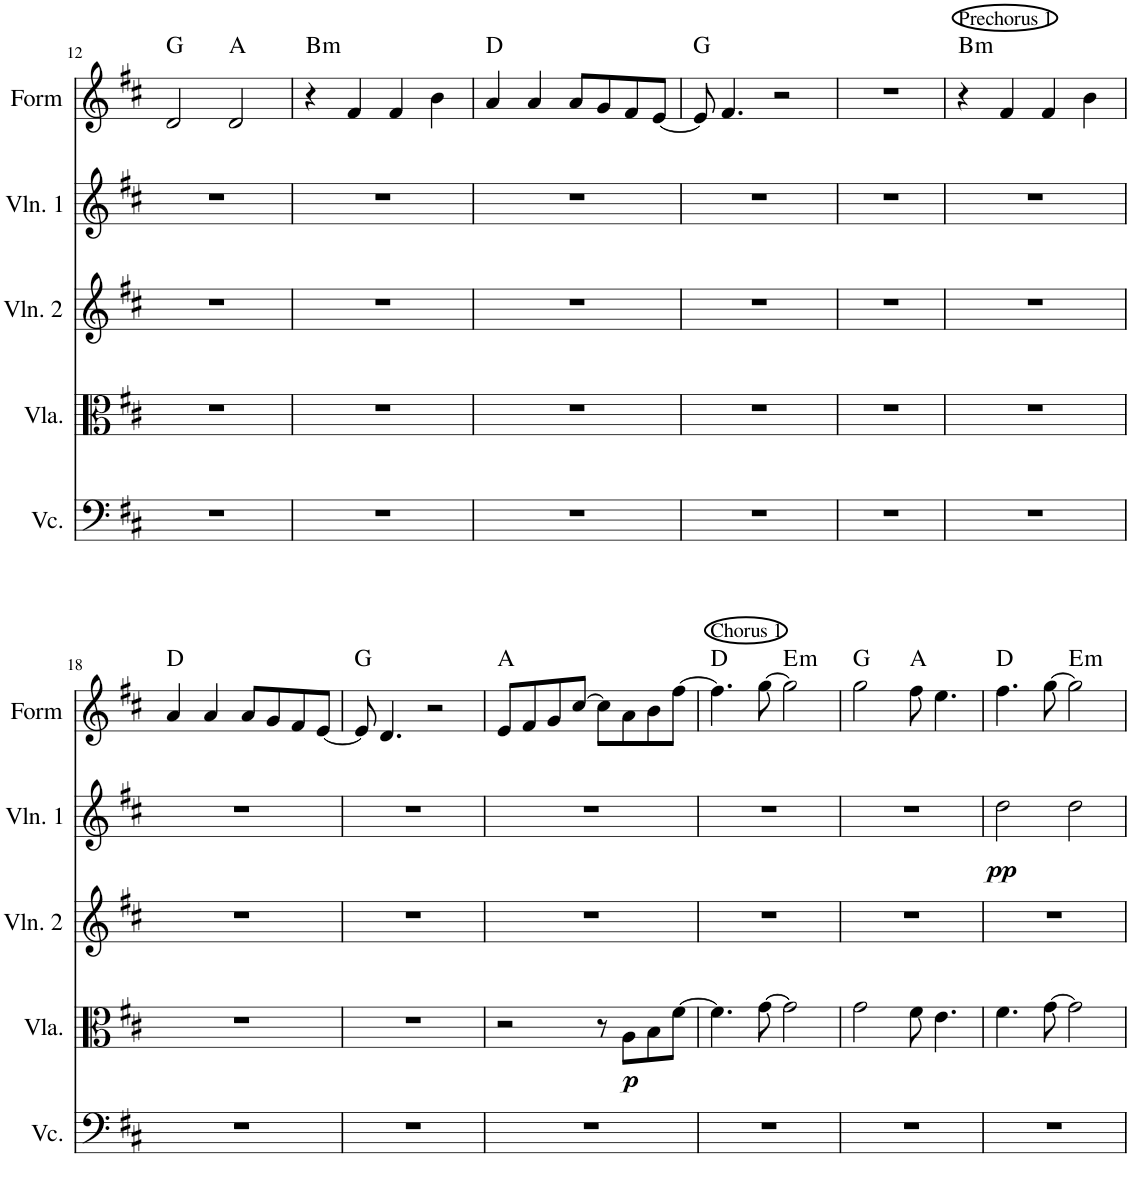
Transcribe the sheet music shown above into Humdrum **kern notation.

**kern	**kern	**dynam	**kern	**kern	**dynam	**kern	**harte
*part5	*part4	*part4	*part3	*part2	*part2	*part1	*part1
*staff5	*staff4	*staff4	*staff3	*staff2	*staff2	*staff1	*
*I"Violoncello	*I"Viola	*	*I"Violin 2	*I"Violin 1	*	*I"Form	*
*I'Vc.	*I'Vla.	*	*I'Vln. 2	*I'Vln. 1	*	*I'Form	*
!!LO:PB:g=z
*clefF4	*clefC3	*	*clefG2	*clefG2	*	*clefG2	*
*k[f#c#]	*k[f#c#]	*	*k[f#c#]	*k[f#c#]	*	*k[f#c#]	*
*M4/4	*M4/4	*	*M4/4	*M4/4	*	*M4/4	*
=12	=12	=12	=12	=12	=12	=12	=12
1r	1r	.	1r	1r	.	2d/	G:maj
.	.	.	.	.	.	2d/	A:maj
=13	=13	=13	=13	=13	=13	=13	=13
!	!	!	!	!	!	!	!LO:H:kt=m
1r	1r	.	1r	1r	.	4r	B:min
.	.	.	.	.	.	4f#/	.
.	.	.	.	.	.	4f#/	.
.	.	.	.	.	.	4b\	.
=14	=14	=14	=14	=14	=14	=14	=14
1r	1r	.	1r	1r	.	4a/	D:maj
.	.	.	.	.	.	4a/	.
.	.	.	.	.	.	8a/L	.
.	.	.	.	.	.	8g/	.
.	.	.	.	.	.	8f#/	.
.	.	.	.	.	.	[8e/J	.
=15	=15	=15	=15	=15	=15	=15	=15
1r	1r	.	1r	1r	.	8e/]	G:maj
.	.	.	.	.	.	4.f#/	.
.	.	.	.	.	.	2r	.
=16	=16	=16	=16	=16	=16	=16	=16
1r	1r	.	1r	1r	.	1r	.
=17	=17	=17	=17	=17	=17	=17	=17
!	!	!	!	!	!	!LO:TX:a:t=Prechorus 1	!LO:H:kt=m
1r	1r	.	1r	1r	.	4r	B:min
.	.	.	.	.	.	4f#/	.
.	.	.	.	.	.	4f#/	.
.	.	.	.	.	.	4b\	.
!!LO:LB:g=z
=18	=18	=18	=18	=18	=18	=18	=18
1r	1r	.	1r	1r	.	4a/	D:maj
.	.	.	.	.	.	4a/	.
.	.	.	.	.	.	8a/L	.
.	.	.	.	.	.	8g/	.
.	.	.	.	.	.	8f#/	.
.	.	.	.	.	.	[8e/J	.
=19	=19	=19	=19	=19	=19	=19	=19
1r	1r	.	1r	1r	.	8e/]	G:maj
.	.	.	.	.	.	4.d/	.
.	.	.	.	.	.	2r	.
=20	=20	=20	=20	=20	=20	=20	=20
1r	2r	.	1r	1r	.	8e/L	A:maj
.	.	.	.	.	.	8f#/	.
.	.	.	.	.	.	8g/	.
.	.	.	.	.	.	[8cc#/J	.
.	8r	.	.	.	.	8cc#\L]	.
!	!	!LO:DY:b	!	!	!	!	!
.	8A\L	p	.	.	.	8a\	.
.	8B\	.	.	.	.	8b\	.
.	[8f#\J	.	.	.	.	[8ff#\J	.
=21	=21	=21	=21	=21	=21	=21	=21
!	!	!	!	!	!	!LO:TX:a:t=Chorus 1	!
1r	4.f#\]	.	1r	1r	.	4.ff#\]	D:maj
.	[8g\	.	.	.	.	[8gg\	.
!	!	!	!	!	!	!	!LO:H:kt=m
.	2g\]	.	.	.	.	2gg\]	E:min
=22	=22	=22	=22	=22	=22	=22	=22
1r	2g\	.	1r	1r	.	2gg\	G:maj
.	8f#\	.	.	.	.	8ff#\	A:maj
.	4.e\	.	.	.	.	4.ee\	.
=23	=23	=23	=23	=23	=23	=23	=23
!	!	!	!	!	!LO:DY:b	!	!
1r	4.f#\	.	1r	2dd\	pp	4.ff#\	D:maj
.	[8g\	.	.	.	.	[8gg\	.
!	!	!	!	!	!	!	!LO:H:kt=m
.	2g\]	.	.	2dd\	.	2gg\]	E:min
=	=	=	=	=	=	=	=
*-	*-	*-	*-	*-	*-	*-	*-
